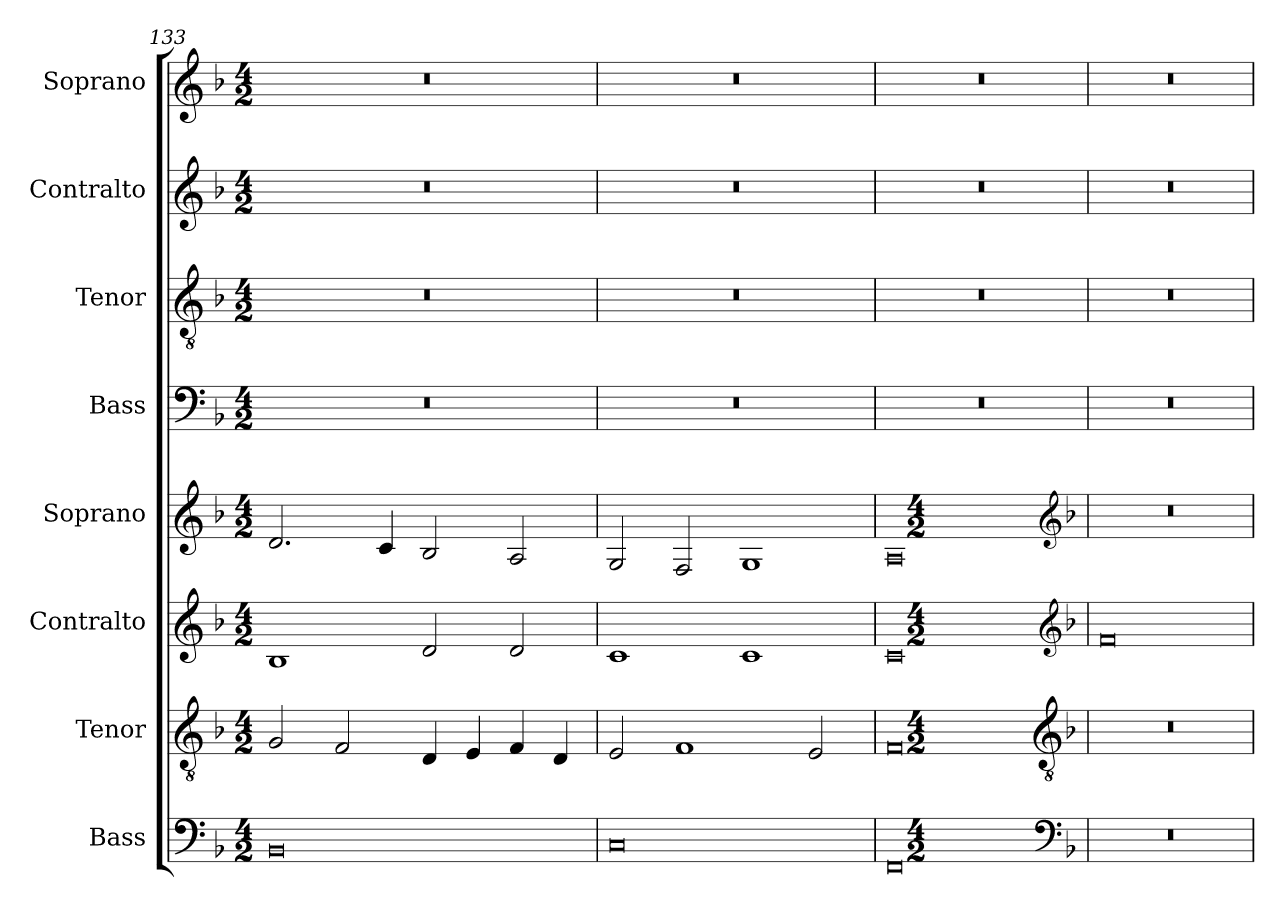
**kern	**kern	**kern	**kern	**kern	**kern	**kern	**kern
*part8	*part7	*part6	*part5	*part4	*part3	*part2	*part1
*staff8	*staff7	*staff6	*staff5	*staff4	*staff3	*staff2	*staff1
*I"Bass	*I"Tenor	*I"Contralto	*I"Soprano	*I"Bass	*I"Tenor	*I"Contralto	*I"Soprano
*I'B	*I'T	*	*I'S	*I'B	*I'T	*	*I'S
*clefF4	*clefGv2	*clefG2	*clefG2	*clefF4	*clefGv2	*clefG2	*clefG2
*k[b-]	*k[b-]	*k[b-]	*k[b-]	*k[b-]	*k[b-]	*k[b-]	*k[b-]
*F:ion	*F:ion	*F:ion	*F:ion	*F:ion	*F:ion	*F:ion	*F:ion
*M4/2	*M4/2	*M4/2	*M4/2	*M4/2	*M4/2	*M4/2	*M4/2
=133	=133	=133	=133	=133	=133	=133	=133
0BB-	2G	1B-	2.d	0r	0r	0r	0r
.	2F	.	.	.	.	.	.
.	.	.	4c	.	.	.	.
.	4D	2d	2B-	.	.	.	.
.	4E	.	.	.	.	.	.
.	4F	2d	2A	.	.	.	.
.	4D	.	.	.	.	.	.
=134	=134	=134	=134	=134	=134	=134	=134
0C	2E	1c	2G	0r	0r	0r	0r
.	1F	.	2F	.	.	.	.
.	.	1c	1G	.	.	.	.
.	2E	.	.	.	.	.	.
=135	=135	=135	=135	=135	=135	=135	=135
0FF	0F	0c	0A	0r	0r	0r	0r
*clefF4	*clefGv2	*clefG2	*clefG2	*	*	*	*
*k[b-]	*k[b-]	*k[b-]	*k[b-]	*	*	*	*
*F:ion	*F:ion	*F:ion	*F:ion	*	*	*	*
*M4/2	*M4/2	*M4/2	*M4/2	*	*	*	*
=136	=136	=136	=136	=136	=136	=136	=136
0r	0r	0f	0r	0r	0r	0r	0r
=	=	=	=	=	=	=	=
*-	*-	*-	*-	*-	*-	*-	*-
